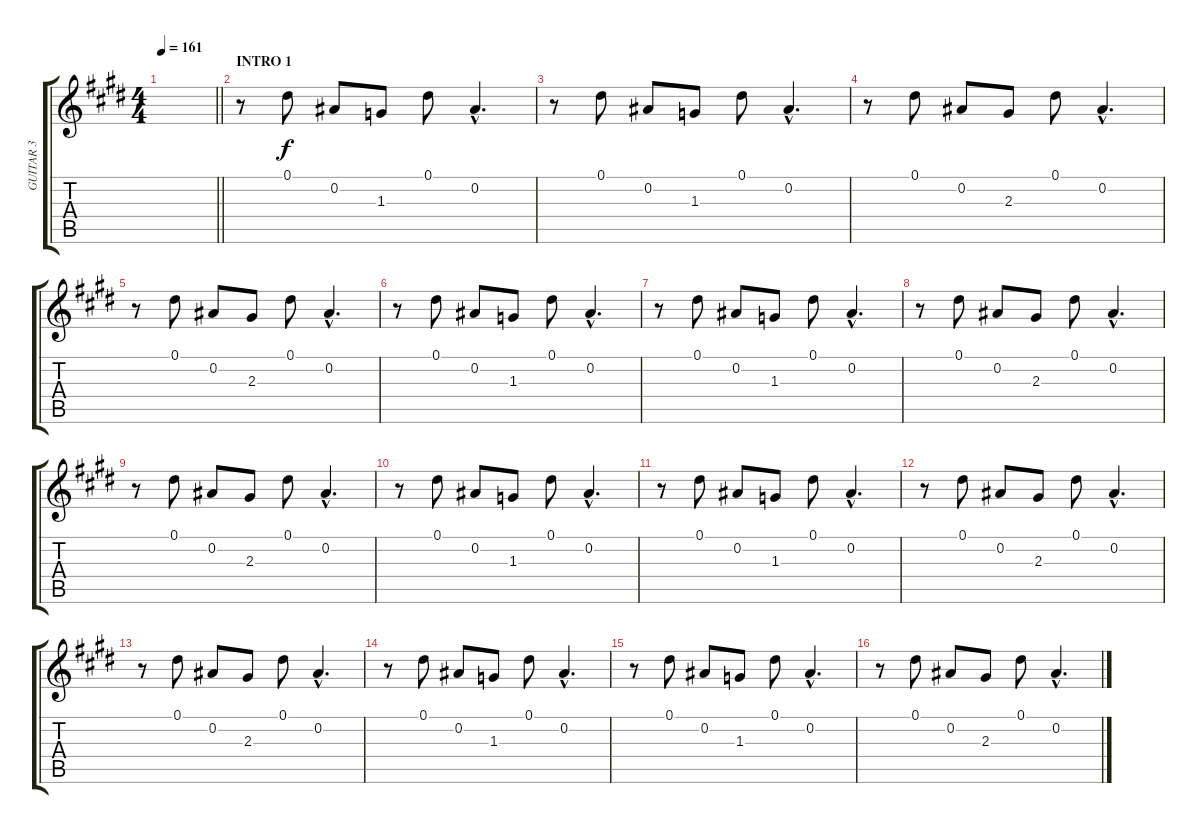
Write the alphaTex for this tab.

\track ("GUITAR 3" "GUITAR 3") {instrument acousticguitarsteel}
\staff {score tabs}
\tuning (Eb4 Bb3 Gb3 Db3 Ab2 Eb2) {hide}
\ts (4 4)
\tempo 161
\clef g2
\barLineRight lightlight
\ks e
|
\section ("" "INTRO 1")
r.8 0.1.8 0.2.8 1.3.8 0.1.8 0.2{hac}.4{d} |
r.8 0.1.8 0.2.8 1.3.8 0.1.8 0.2{hac}.4{d} |
r.8 0.1.8 0.2.8 2.3.8 0.1.8 0.2{hac}.4{d} |
r.8 0.1.8 0.2.8 2.3.8 0.1.8 0.2{hac}.4{d} |
r.8 0.1.8 0.2.8 1.3.8 0.1.8 0.2{hac}.4{d} |
r.8 0.1.8 0.2.8 1.3.8 0.1.8 0.2{hac}.4{d} |
r.8 0.1.8 0.2.8 2.3.8 0.1.8 0.2{hac}.4{d} |
r.8 0.1.8 0.2.8 2.3.8 0.1.8 0.2{hac}.4{d} |
r.8 0.1.8 0.2.8 1.3.8 0.1.8 0.2{hac}.4{d} |
r.8 0.1.8 0.2.8 1.3.8 0.1.8 0.2{hac}.4{d} |
r.8 0.1.8 0.2.8 2.3.8 0.1.8 0.2{hac}.4{d} |
r.8 0.1.8 0.2.8 2.3.8 0.1.8 0.2{hac}.4{d} |
r.8 0.1.8 0.2.8 1.3.8 0.1.8 0.2{hac}.4{d} |
r.8 0.1.8 0.2.8 1.3.8 0.1.8 0.2{hac}.4{d} |
r.8 0.1.8 0.2.8 2.3.8 0.1.8 0.2{hac}.4{d}
